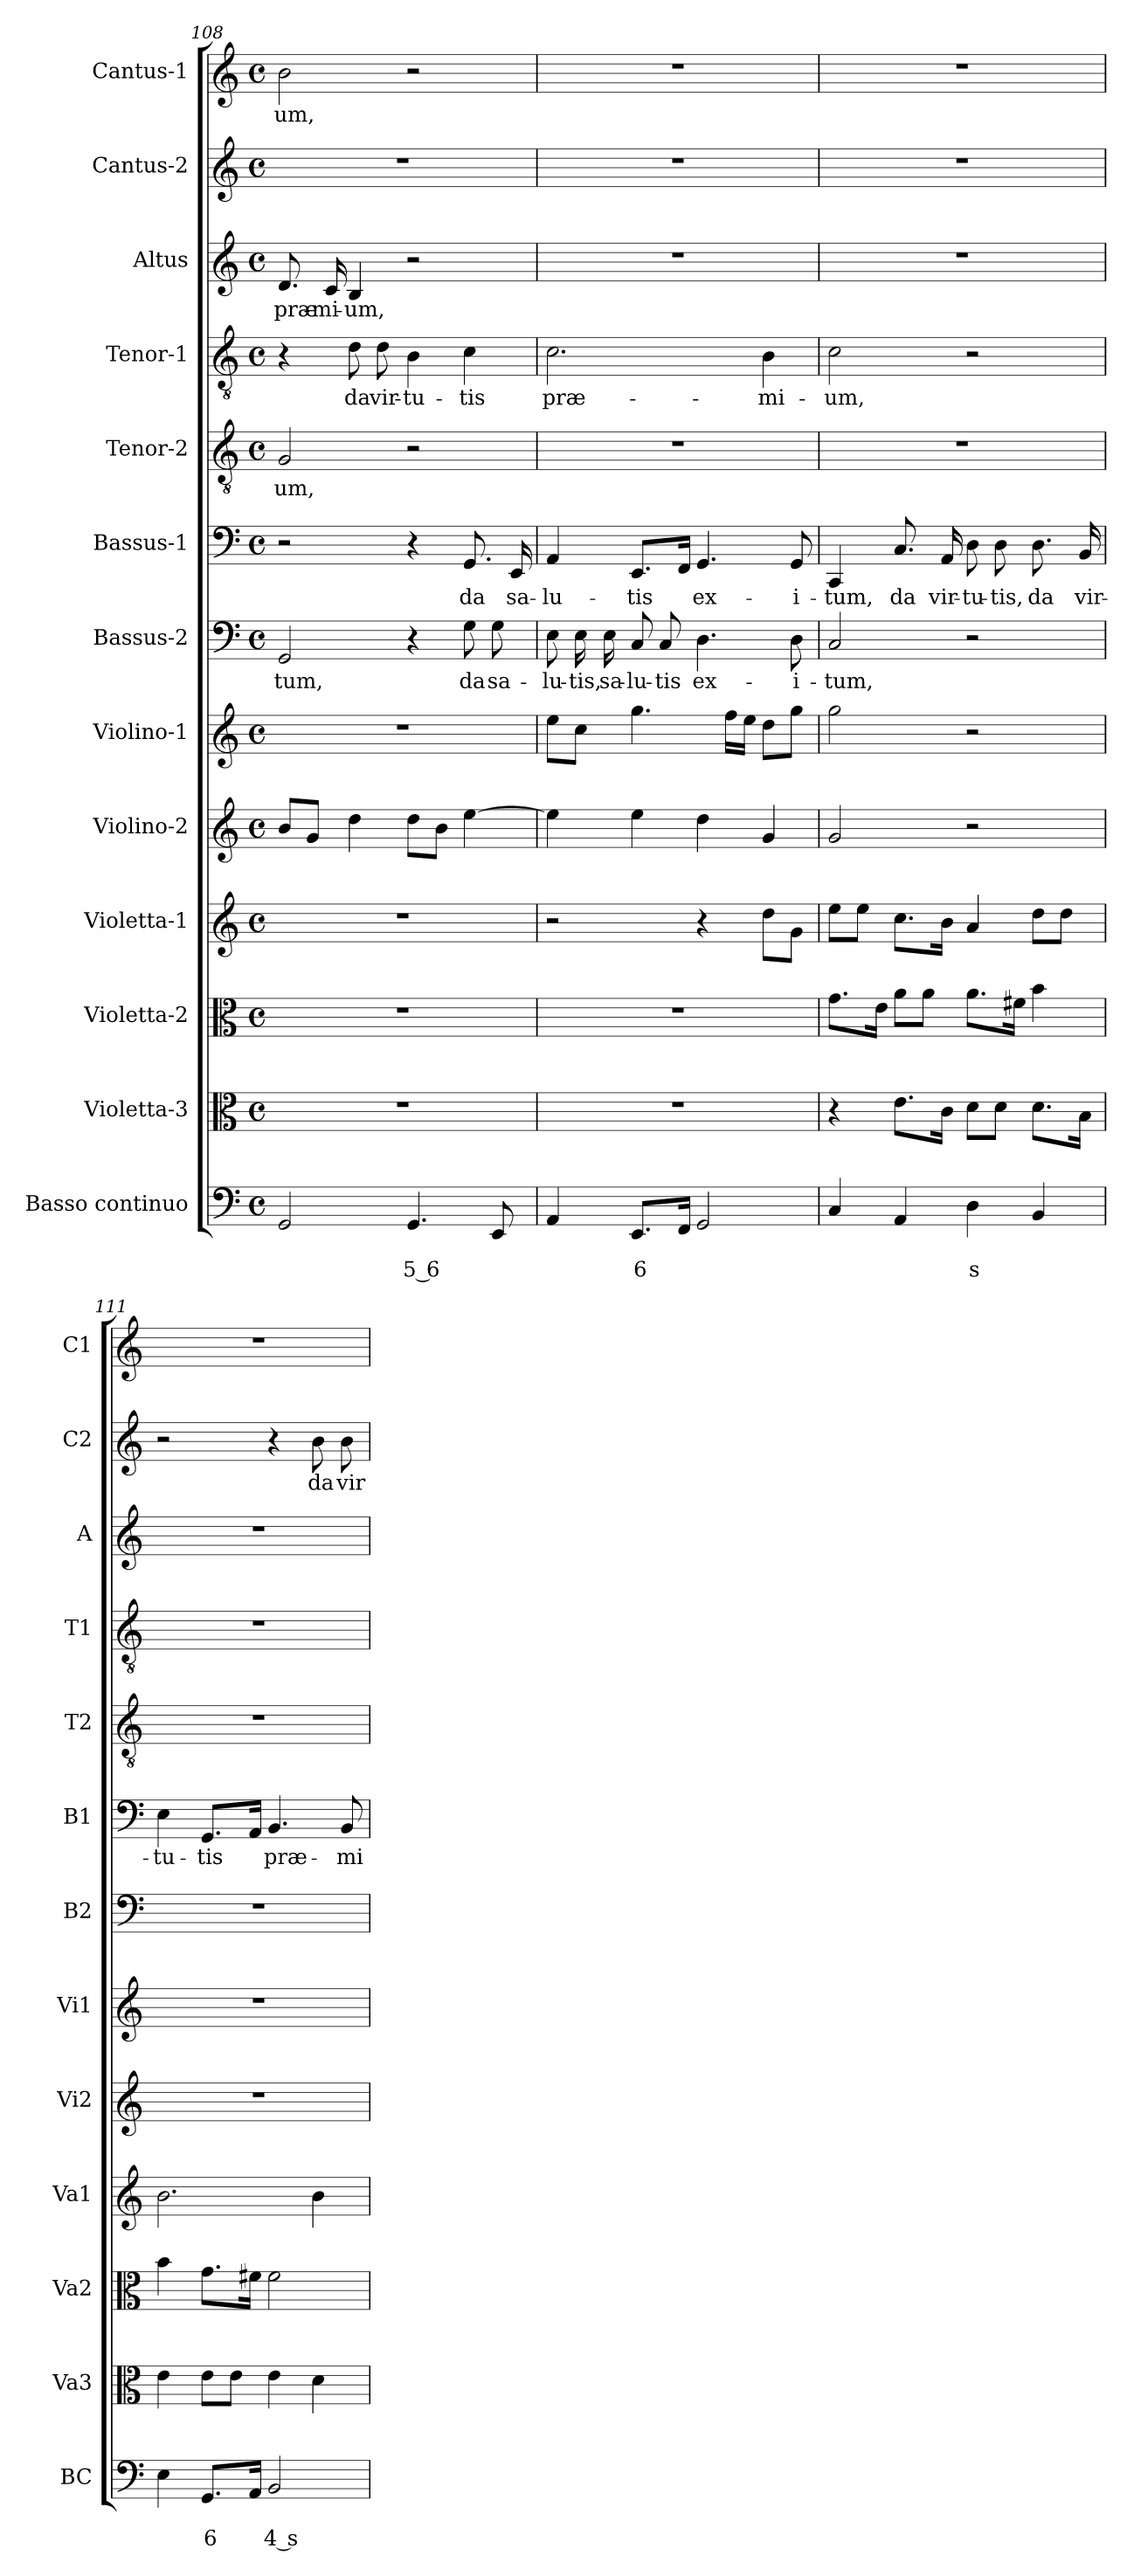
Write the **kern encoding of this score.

**kern	**text	**text	**kern	**kern	**kern	**kern	**kern	**kern	**text	**kern	**text	**kern	**text	**kern	**text	**kern	**text	**kern	**text	**kern	**text
*part13	*part13	*part13	*part12	*part11	*part10	*part9	*part8	*part7	*part7	*part6	*part6	*part5	*part5	*part4	*part4	*part3	*part3	*part2	*part2	*part1	*part1
*staff13	*staff13	*staff13	*staff12	*staff11	*staff10	*staff9	*staff8	*staff7	*staff7	*staff6	*staff6	*staff5	*staff5	*staff4	*staff4	*staff3	*staff3	*staff2	*staff2	*staff1	*staff1
*I"Basso continuo	*	*	*I"Violetta-3	*I"Violetta-2	*I"Violetta-1	*I"Violino-2	*I"Violino-1	*I"Bassus-2	*	*I"Bassus-1	*	*I"Tenor-2	*	*I"Tenor-1	*	*I"Altus	*	*I"Cantus-2	*	*I"Cantus-1	*
*I'BC	*	*	*I'Va3	*I'Va2	*I'Va1	*I'Vi2	*I'Vi1	*I'B2	*	*I'B1	*	*I'T2	*	*I'T1	*	*I'A	*	*I'C2	*	*I'C1	*
*clefF4	*	*	*clefC3	*clefC3	*clefG2	*clefG2	*clefG2	*clefF4	*	*clefF4	*	*clefGv2	*	*clefGv2	*	*clefG2	*	*clefG2	*	*clefG2	*
*k[]	*	*	*k[]	*k[]	*k[]	*k[]	*k[]	*k[]	*	*k[]	*	*k[]	*	*k[]	*	*k[]	*	*k[]	*	*k[]	*
*C:	*	*	*C:	*C:	*C:	*C:	*C:	*C:	*	*C:	*	*C:	*	*C:	*	*C:	*	*C:	*	*C:	*
*M4/4	*	*	*M4/4	*M4/4	*M4/4	*M4/4	*M4/4	*M4/4	*	*M4/4	*	*M4/4	*	*M4/4	*	*M4/4	*	*M4/4	*	*M4/4	*
*met(c)	*	*	*met(c)	*met(c)	*met(c)	*met(c)	*met(c)	*met(c)	*	*met(c)	*	*met(c)	*	*met(c)	*	*met(c)	*	*met(c)	*	*met(c)	*
=108	=108	=108	=108	=108	=108	=108	=108	=108	=108	=108	=108	=108	=108	=108	=108	=108	=108	=108	=108	=108	=108
!	!	!	!	!	!	!	!	!	!LO:LY:b	!	!	!	!LO:LY:b	!	!	!	!LO:LY:b	!	!	!	!LO:LY:b
2GG/	.	.	1r	1r	1r	8b/L	1r	2GG/	-tum,	2r	.	2G/	-um,	4r	.	8.d/	præ-	1r	.	2b\	-um,
.	.	.	.	.	.	8g/J	.	.	.	.	.	.	.	.	.	.	.	.	.	.	.
!	!	!	!	!	!	!	!	!	!	!	!	!	!	!	!	!	!LO:LY:b	!	!	!	!
.	.	.	.	.	.	.	.	.	.	.	.	.	.	.	.	16c/	-mi-	.	.	.	.
!	!	!	!	!	!	!	!	!	!	!	!	!	!	!	!LO:LY:b	!	!LO:LY:b	!	!	!	!
.	.	.	.	.	.	4dd\	.	.	.	.	.	.	.	8d\	da	4B/	-um,	.	.	.	.
!	!	!	!	!	!	!	!	!	!	!	!	!	!	!	!LO:LY:b	!	!	!	!	!	!
.	.	.	.	.	.	.	.	.	.	.	.	.	.	8d\	vir-	.	.	.	.	.	.
!	!	!LO:LY:b	!	!	!	!	!	!	!	!	!	!	!	!	!LO:LY:b	!	!	!	!	!	!
4.GG/	.	5 6	.	.	.	8dd\L	.	4r	.	4r	.	2r	.	4B\	-tu-	2r	.	.	.	2r	.
.	.	.	.	.	.	8b\J	.	.	.	.	.	.	.	.	.	.	.	.	.	.	.
!	!	!	!	!	!	!	!	!	!LO:LY:b	!	!LO:LY:b	!	!	!	!LO:LY:b	!	!	!	!	!	!
.	.	.	.	.	.	[4ee\	.	8G\	da	8.GG/	da	.	.	4c\	-tis	.	.	.	.	.	.
!	!	!	!	!	!	!	!	!	!LO:LY:b	!	!	!	!	!	!	!	!	!	!	!	!
8EE/	.	.	.	.	.	.	.	8G\	sa-	.	.	.	.	.	.	.	.	.	.	.	.
!	!	!	!	!	!	!	!	!	!	!	!LO:LY:b	!	!	!	!	!	!	!	!	!	!
.	.	.	.	.	.	.	.	.	.	16EE/	sa-	.	.	.	.	.	.	.	.	.	.
=109	=109	=109	=109	=109	=109	=109	=109	=109	=109	=109	=109	=109	=109	=109	=109	=109	=109	=109	=109	=109	=109
!	!	!	!	!	!	!	!	!	!LO:LY:b	!	!LO:LY:b	!	!	!	!LO:LY:b	!	!	!	!	!	!
4AA/	.	.	1r	1r	2r	4ee\]	8ee\L	8E\	-lu-	4AA/	-lu-	1r	.	2.c\	præ-	1r	.	1r	.	1r	.
!	!	!	!	!	!	!	!	!	!LO:LY:b	!	!	!	!	!	!	!	!	!	!	!	!
.	.	.	.	.	.	.	8cc\J	16E\	-tis,	.	.	.	.	.	.	.	.	.	.	.	.
!	!	!	!	!	!	!	!	!	!LO:LY:b	!	!	!	!	!	!	!	!	!	!	!	!
.	.	.	.	.	.	.	.	16E\	sa-	.	.	.	.	.	.	.	.	.	.	.	.
!	!	!LO:LY:b	!	!	!	!	!	!	!LO:LY:b	!	!LO:LY:b	!	!	!	!	!	!	!	!	!	!
8.EE/L	.	6	.	.	.	4ee\	4.gg\	8C/	-lu-	8.EE/L	-tis	.	.	.	.	.	.	.	.	.	.
!	!	!	!	!	!	!	!	!	!LO:LY:b	!	!	!	!	!	!	!	!	!	!	!	!
.	.	.	.	.	.	.	.	8C/	-tis	.	.	.	.	.	.	.	.	.	.	.	.
16FF/Jk	.	.	.	.	.	.	.	.	.	16FF/Jk	.	.	.	.	.	.	.	.	.	.	.
!	!	!	!	!	!	!	!	!	!LO:LY:b	!	!LO:LY:b	!	!	!	!	!	!	!	!	!	!
2GG/	.	.	.	.	4r	4dd\	.	4.D\	ex-	4.GG/	ex-	.	.	.	.	.	.	.	.	.	.
.	.	.	.	.	.	.	16ff\LL	.	.	.	.	.	.	.	.	.	.	.	.	.	.
.	.	.	.	.	.	.	16ee\JJ	.	.	.	.	.	.	.	.	.	.	.	.	.	.
!	!	!	!	!	!	!	!	!	!	!	!	!	!	!	!LO:LY:b	!	!	!	!	!	!
.	.	.	.	.	8dd\L	4g/	8dd\L	.	.	.	.	.	.	4B\	-mi-	.	.	.	.	.	.
!	!	!	!	!	!	!	!	!	!LO:LY:b	!	!LO:LY:b	!	!	!	!	!	!	!	!	!	!
.	.	.	.	.	8g\J	.	8gg\J	8D\	-i-	8GG/	-i-	.	.	.	.	.	.	.	.	.	.
!!LO:PB:g=z
=110	=110	=110	=110	=110	=110	=110	=110	=110	=110	=110	=110	=110	=110	=110	=110	=110	=110	=110	=110	=110	=110
!	!	!	!	!	!	!	!	!	!LO:LY:b	!	!LO:LY:b	!	!	!	!LO:LY:b	!	!	!	!	!	!
4C/	.	.	4r	8.g\L	8ee\L	2g/	2gg\	2C/	-tum,	4CC/	-tum,	1r	.	2c\	-um,	1r	.	1r	.	1r	.
.	.	.	.	.	8ee\J	.	.	.	.	.	.	.	.	.	.	.	.	.	.	.	.
.	.	.	.	16e\Jk	.	.	.	.	.	.	.	.	.	.	.	.	.	.	.	.	.
!	!	!	!	!	!	!	!	!	!	!	!LO:LY:b	!	!	!	!	!	!	!	!	!	!
4AA/	.	.	8.e\L	8a\L	8.cc\L	.	.	.	.	8.C/	da	.	.	.	.	.	.	.	.	.	.
.	.	.	.	8a\J	.	.	.	.	.	.	.	.	.	.	.	.	.	.	.	.	.
!	!	!	!	!	!	!	!	!	!	!	!LO:LY:b	!	!	!	!	!	!	!	!	!	!
.	.	.	16c\Jk	.	16b\Jk	.	.	.	.	16AA/	vir-	.	.	.	.	.	.	.	.	.	.
!	!	!LO:LY:b	!	!	!	!	!	!	!	!	!LO:LY:b	!	!	!	!	!	!	!	!	!	!
4D\	.	s	8d\L	8.a\L	4a/	2r	2r	2r	.	8D\	-tu-	.	.	2r	.	.	.	.	.	.	.
!	!	!	!	!	!	!	!	!	!	!	!LO:LY:b	!	!	!	!	!	!	!	!	!	!
.	.	.	8d\J	.	.	.	.	.	.	8D\	-tis,	.	.	.	.	.	.	.	.	.	.
.	.	.	.	16f#X\Jk	.	.	.	.	.	.	.	.	.	.	.	.	.	.	.	.	.
!	!	!	!	!	!	!	!	!	!	!	!LO:LY:b	!	!	!	!	!	!	!	!	!	!
4BB/	.	.	8.d\L	4b\	8dd\L	.	.	.	.	8.D\	da	.	.	.	.	.	.	.	.	.	.
.	.	.	.	.	8dd\J	.	.	.	.	.	.	.	.	.	.	.	.	.	.	.	.
!	!	!	!	!	!	!	!	!	!	!	!LO:LY:b	!	!	!	!	!	!	!	!	!	!
.	.	.	16B\Jk	.	.	.	.	.	.	16BB/	vir-	.	.	.	.	.	.	.	.	.	.
!!LO:PB:g=z
=111	=111	=111	=111	=111	=111	=111	=111	=111	=111	=111	=111	=111	=111	=111	=111	=111	=111	=111	=111	=111	=111
!	!	!	!	!	!	!	!	!	!	!	!LO:LY:b	!	!	!	!	!	!	!	!	!	!
4E\	.	.	4e\	4b\	2.b\	1r	1r	1r	.	4E\	-tu-	1r	.	1r	.	1r	.	2r	.	1r	.
!	!	!LO:LY:b	!	!	!	!	!	!	!	!	!LO:LY:b	!	!	!	!	!	!	!	!	!	!
8.GG/L	.	6	8e\L	8.g\L	.	.	.	.	.	8.GG/L	-tis	.	.	.	.	.	.	.	.	.	.
.	.	.	8e\J	.	.	.	.	.	.	.	.	.	.	.	.	.	.	.	.	.	.
16AA/Jk	.	.	.	16f#X\Jk	.	.	.	.	.	16AA/Jk	.	.	.	.	.	.	.	.	.	.	.
!	!	!LO:LY:b	!	!	!	!	!	!	!	!	!LO:LY:b	!	!	!	!	!	!	!	!	!	!
2BB/	.	4 s	4e\	2f#\	.	.	.	.	.	4.BB/	præ-	.	.	.	.	.	.	4r	.	.	.
!	!	!	!	!	!	!	!	!	!	!	!	!	!	!	!	!	!	!	!LO:LY:b	!	!
.	.	.	4d\	.	4b\	.	.	.	.	.	.	.	.	.	.	.	.	8b\	da	.	.
!	!	!	!	!	!	!	!	!	!	!	!LO:LY:b	!	!	!	!	!	!	!	!LO:LY:b	!	!
.	.	.	.	.	.	.	.	.	.	8BB/	-mi-	.	.	.	.	.	.	8b\	vir-	.	.
=	=	=	=	=	=	=	=	=	=	=	=	=	=	=	=	=	=	=	=	=	=
*-	*-	*-	*-	*-	*-	*-	*-	*-	*-	*-	*-	*-	*-	*-	*-	*-	*-	*-	*-	*-	*-
